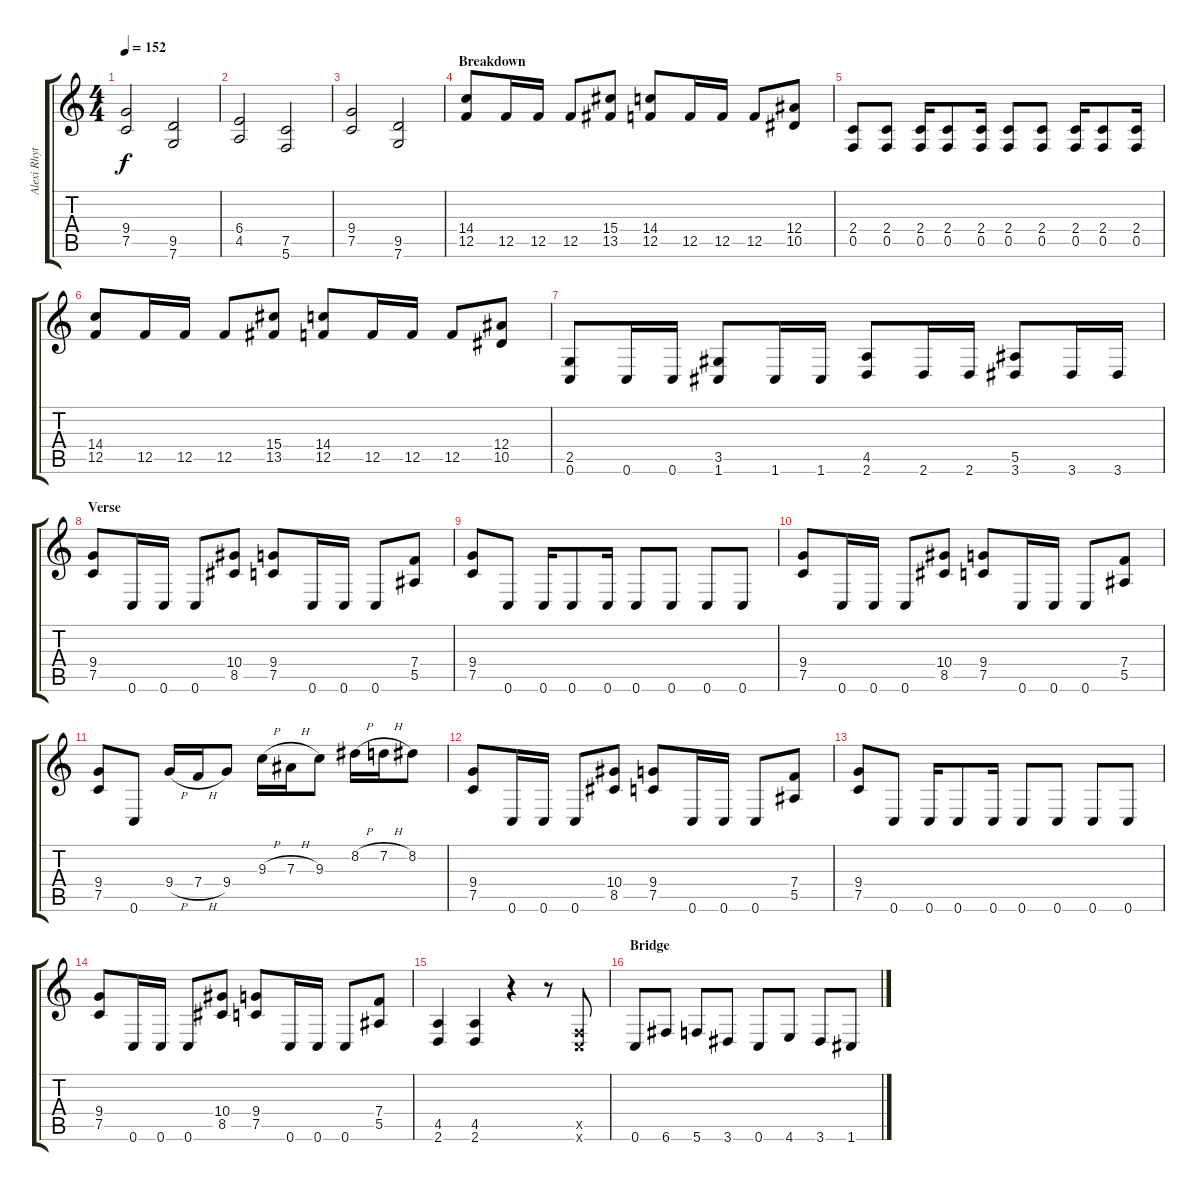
\track ("Alexi Rhythm" "Alexi Rhyt") {instrument overdrivenguitar}
\staff {score tabs}
\tuning (C4 G3 Eb3 Bb2 F2 C2) {hide}
\ts (4 4)
\tempo 152
\clef g2
\ks c
(9.4 7.5).2{dy f} (9.5 7.6).2 |
(6.4 4.5).2 (7.5 5.6).2 |
(9.4 7.5).2 (9.5 7.6).2 |
\section ("" "Breakdown")
(14.4 12.5).8 12.5.16 12.5.16 12.5.8 (15.4 13.5).8 (14.4 12.5).8 12.5.16 12.5.16 12.5.8 (12.4 10.5).8 |
(2.4 0.5).8 (2.4 0.5).8 (2.4 0.5).16 (2.4 0.5).8 (2.4 0.5).16 (2.4 0.5).8 (2.4 0.5).8 (2.4 0.5).16 (2.4 0.5).8 (2.4 0.5).16 |
(14.4 12.5).8 12.5.16 12.5.16 12.5.8 (15.4 13.5).8 (14.4 12.5).8 12.5.16 12.5.16 12.5.8 (12.4 10.5).8 |
(2.5 0.6).8 0.6.16 0.6.16 (3.5 1.6).8 1.6.16 1.6.16 (4.5 2.6).8 2.6.16 2.6.16 (5.5 3.6).8 3.6.16 3.6.16 |
\section ("" "Verse")
(9.4 7.5).8 0.6.16 0.6.16 0.6.8 (10.4 8.5).8 (9.4 7.5).8 0.6.16 0.6.16 0.6.8 (7.4 5.5).8 |
(9.4 7.5).8 0.6.8 0.6.16 0.6.8 0.6.16 0.6.8 0.6.8 0.6.8 0.6.8 |
(9.4 7.5).8 0.6.16 0.6.16 0.6.8 (10.4 8.5).8 (9.4 7.5).8 0.6.16 0.6.16 0.6.8 (7.4 5.5).8 |
(9.4 7.5).8 0.6.8 9.4{h}.16 7.4{h}.16 9.4.8 9.3{h}.16 7.3{h}.16 9.3.8 8.2{h}.16 7.2{h}.16 8.2.8 |
(9.4 7.5).8 0.6.16 0.6.16 0.6.8 (10.4 8.5).8 (9.4 7.5).8 0.6.16 0.6.16 0.6.8 (7.4 5.5).8 |
(9.4 7.5).8 0.6.8 0.6.16 0.6.8 0.6.16 0.6.8 0.6.8 0.6.8 0.6.8 |
(9.4 7.5).8 0.6.16 0.6.16 0.6.8 (10.4 8.5).8 (9.4 7.5).8 0.6.16 0.6.16 0.6.8 (7.4 5.5).8 |
(4.5 2.6).4 (4.5 2.6).4 r.4 r.8 (0.5{x} 0.6{x}).8 |
\section ("" "Bridge")
0.6.8 6.6.8 5.6.8 3.6.8 0.6.8 4.6.8 3.6.8 1.6.8
